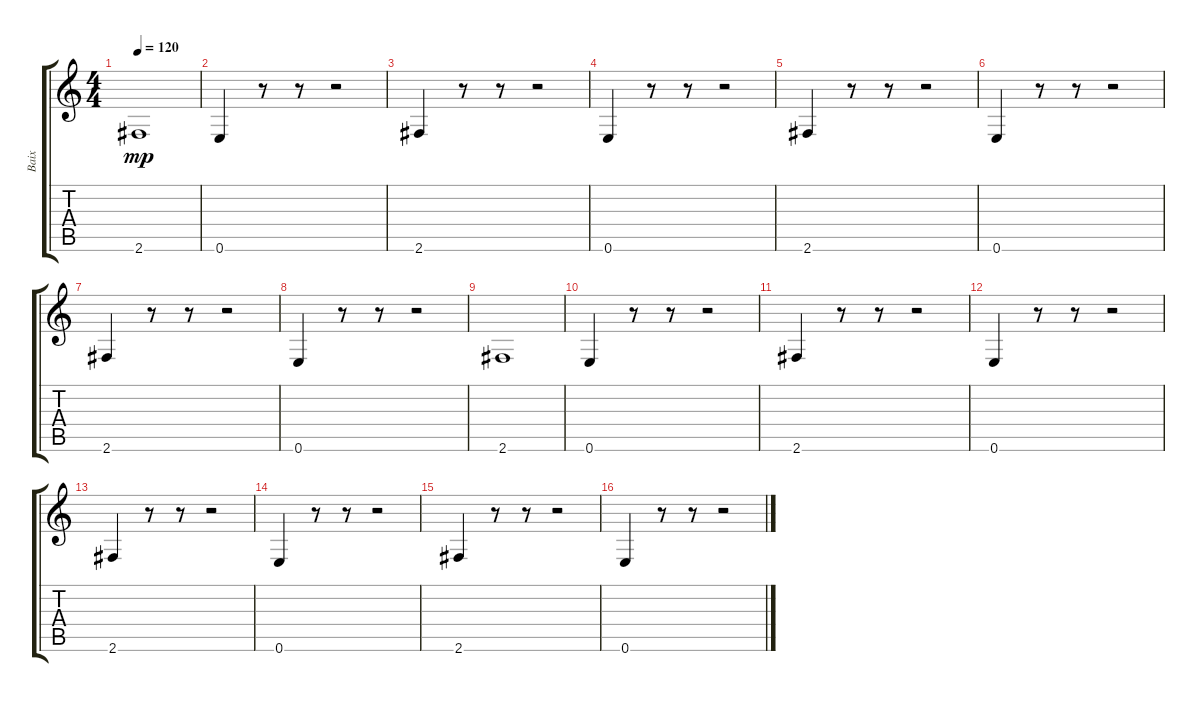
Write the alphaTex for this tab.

\track ("Baix" "Baix") {instrument fretlessbass}
\staff {score tabs}
\tuning (E4 B3 G3 D3 A2 E2) {hide}
\ts (4 4)
\tempo 120
\clef g2
\ks c
2.6.1{dy mp} |
0.6.4 r.8 r.8 r.2 |
2.6.4 r.8 r.8 r.2 |
0.6.4 r.8 r.8 r.2 |
2.6.4 r.8 r.8 r.2 |
0.6.4 r.8 r.8 r.2 |
2.6.4 r.8 r.8 r.2 |
0.6.4 r.8 r.8 r.2 |
2.6.1 |
0.6.4 r.8 r.8 r.2 |
2.6.4 r.8 r.8 r.2 |
0.6.4 r.8 r.8 r.2 |
2.6.4 r.8 r.8 r.2 |
0.6.4 r.8 r.8 r.2 |
2.6.4 r.8 r.8 r.2 |
0.6.4 r.8 r.8 r.2
